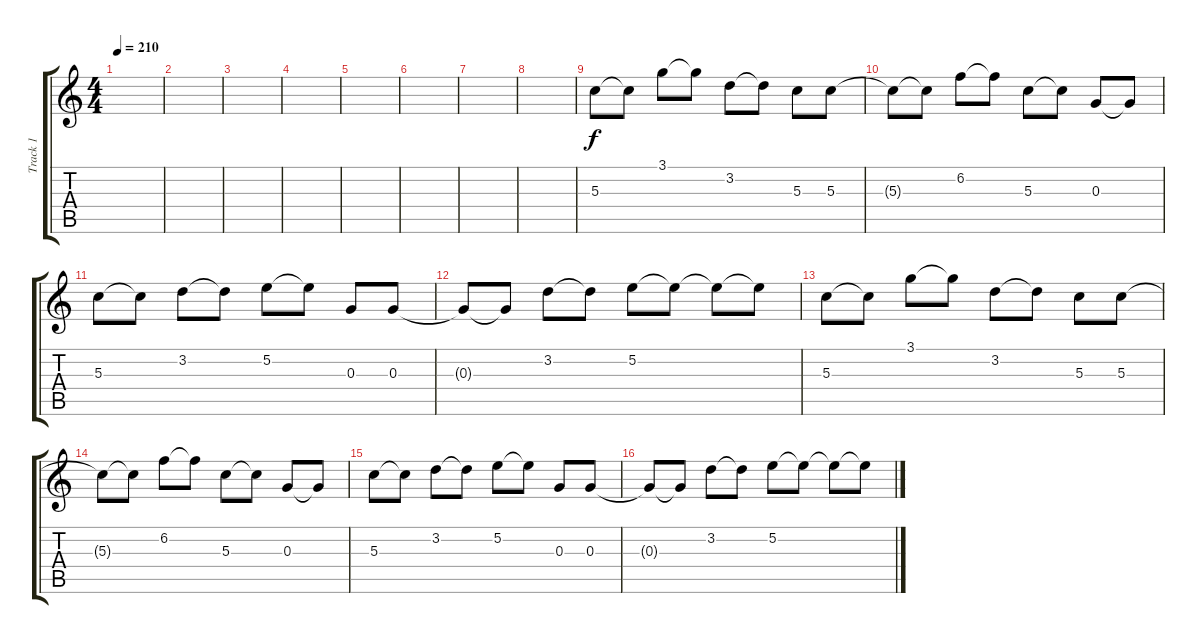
\track ("Track 1" "Track 1") {instrument distortionguitar}
\staff {score tabs}
\tuning (E4 B3 G3 D3 A2 E2) {hide}
\ts (4 4)
\tempo 210
\clef g2
\ks c
|
|
|
|
|
|
|
|
5.3.8 5.3{t}.8 3.1.8 3.1{t}.8 3.2.8 3.2{t}.8 5.3.8 5.3.8 |
5.3{t}.8 5.3{t}.8 6.2.8 6.2{t}.8 5.3.8 5.3{t}.8 0.3.8 0.3{t}.8 |
5.3.8 5.3{t}.8 3.2.8 3.2{t}.8 5.2.8 5.2{t}.8 0.3.8 0.3.8 |
0.3{t}.8 0.3{t}.8 3.2.8 3.2{t}.8 5.2.8 5.2{t}.8 5.2{t}.8 5.2{t}.8 |
5.3.8 5.3{t}.8 3.1.8 3.1{t}.8 3.2.8 3.2{t}.8 5.3.8 5.3.8 |
5.3{t}.8 5.3{t}.8 6.2.8 6.2{t}.8 5.3.8 5.3{t}.8 0.3.8 0.3{t}.8 |
5.3.8 5.3{t}.8 3.2.8 3.2{t}.8 5.2.8 5.2{t}.8 0.3.8 0.3.8 |
0.3{t}.8 0.3{t}.8 3.2.8 3.2{t}.8 5.2.8 5.2{t}.8 5.2{t}.8 5.2{t}.8
